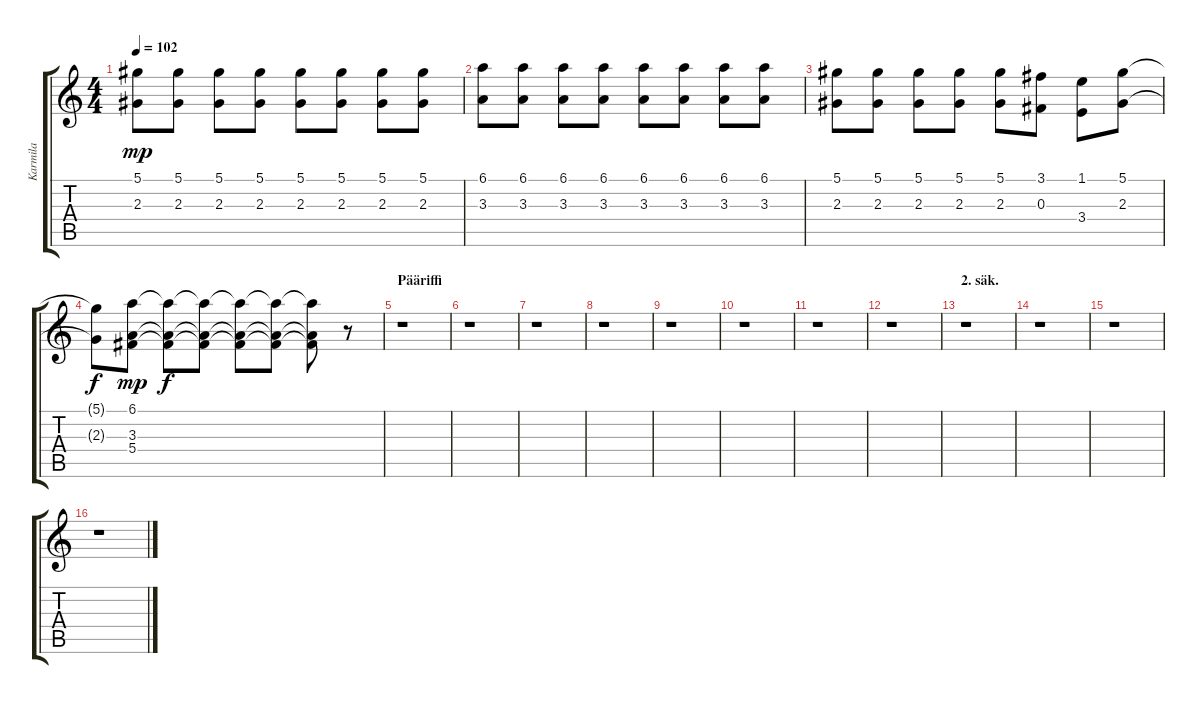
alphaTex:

\track ("Karmila" "Karmila") {instrument distortionguitar}
\staff {score tabs}
\tuning (Eb4 Bb3 Gb3 Db3 Ab2 Db2) {hide}
\ts (4 4)
\tempo 102
\clef g2
\ks c
(5.1 2.3).8{dy mp} (5.1 2.3).8 (5.1 2.3).8 (5.1 2.3).8 (5.1 2.3).8 (5.1 2.3).8 (5.1 2.3).8 (5.1 2.3).8 |
(6.1 3.3).8 (6.1 3.3).8 (6.1 3.3).8 (6.1 3.3).8 (6.1 3.3).8 (6.1 3.3).8 (6.1 3.3).8 (6.1 3.3).8 |
(5.1 2.3).8 (5.1 2.3).8 (5.1 2.3).8 (5.1 2.3).8 (5.1 2.3).8 (3.1 0.3).8 (1.1 3.4).8 (5.1 2.3).8 |
(5.1{t} 2.3{t}).8{dy f} (6.1 3.3 5.4).8{dy mp} (6.1{t} 3.3{t} 5.4{t}).8{dy f} (6.1{t} 3.3{t} 5.4{t}).8 (6.1{t} 3.3{t} 5.4{t}).8 (6.1{t} 3.3{t} 5.4{t}).8 (6.1{t} 3.3{t} 5.4{t}).8 r.8 |
\section ("" "Pääriffi")
r.1 |
r.1 |
r.1 |
r.1 |
r.1 |
r.1 |
r.1 |
r.1 |
\section ("" "2. säk.")
r.1 |
r.1 |
r.1 |
r.1
